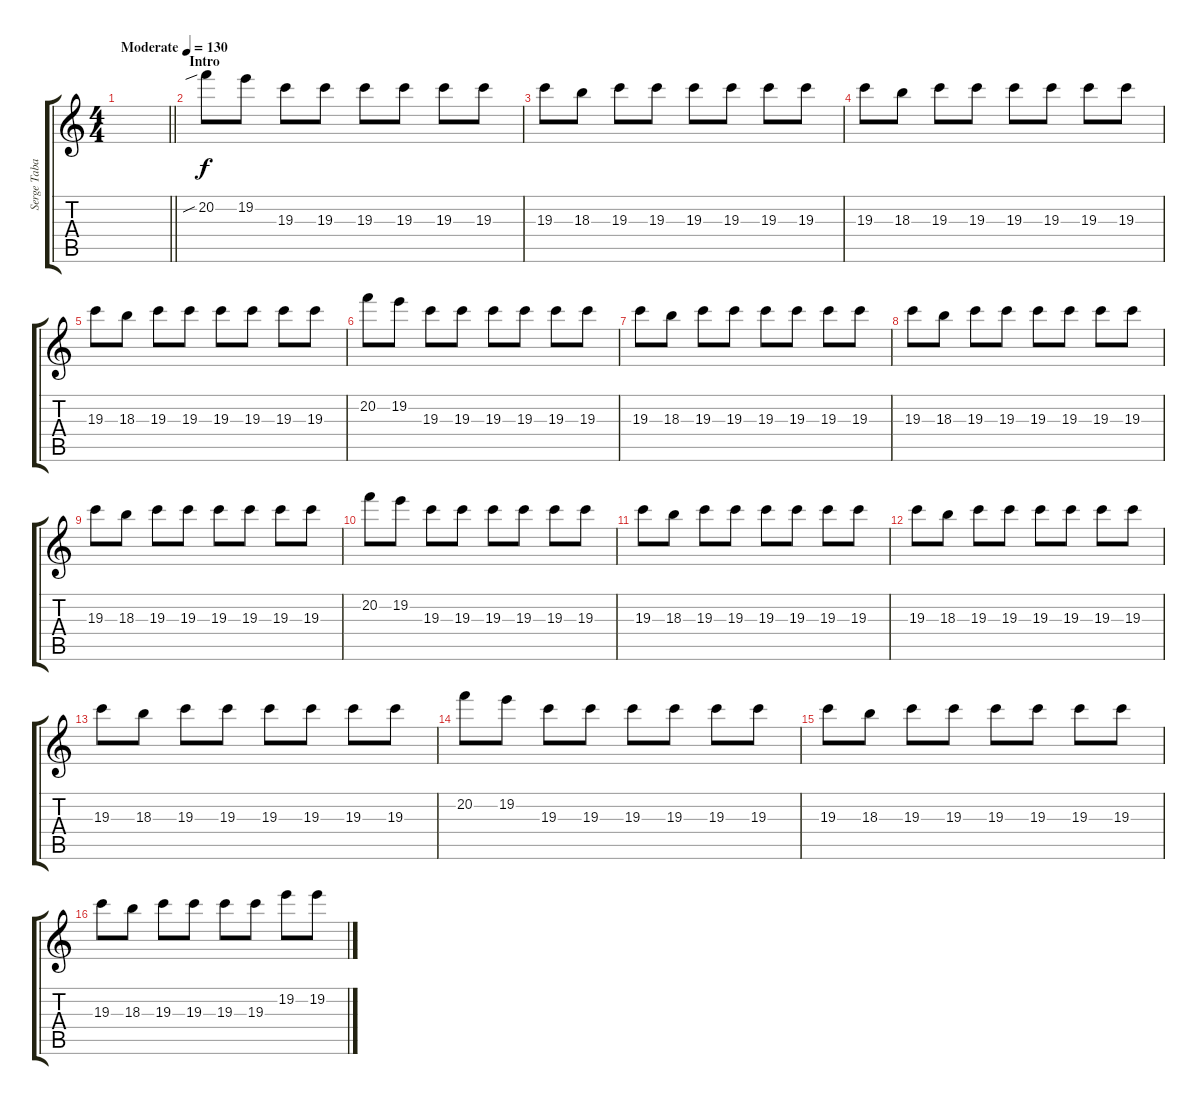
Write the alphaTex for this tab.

\track ("Serge Tabachnikov " "Serge Taba") {instrument overdrivenguitar}
\staff {score tabs}
\tuning (D4 A3 F3 C3 G2 D2) {hide}
\ts (4 4)
\tempo (130 "Moderate")
\clef g2
\barLineRight lightlight
\ks c
|
\section ("" "Intro")
20.2{sib}.8 19.2.8 19.3.8 19.3.8 19.3.8 19.3.8 19.3.8 19.3.8 |
19.3.8 18.3.8 19.3.8 19.3.8 19.3.8 19.3.8 19.3.8 19.3.8 |
19.3.8 18.3.8 19.3.8 19.3.8 19.3.8 19.3.8 19.3.8 19.3.8 |
19.3.8 18.3.8 19.3.8 19.3.8 19.3.8 19.3.8 19.3.8 19.3.8 |
20.2.8 19.2.8 19.3.8 19.3.8 19.3.8 19.3.8 19.3.8 19.3.8 |
19.3.8 18.3.8 19.3.8 19.3.8 19.3.8 19.3.8 19.3.8 19.3.8 |
19.3.8 18.3.8 19.3.8 19.3.8 19.3.8 19.3.8 19.3.8 19.3.8 |
19.3.8 18.3.8 19.3.8 19.3.8 19.3.8 19.3.8 19.3.8 19.3.8 |
20.2.8 19.2.8 19.3.8 19.3.8 19.3.8 19.3.8 19.3.8 19.3.8 |
19.3.8 18.3.8 19.3.8 19.3.8 19.3.8 19.3.8 19.3.8 19.3.8 |
19.3.8 18.3.8 19.3.8 19.3.8 19.3.8 19.3.8 19.3.8 19.3.8 |
19.3.8 18.3.8 19.3.8 19.3.8 19.3.8 19.3.8 19.3.8 19.3.8 |
20.2.8 19.2.8 19.3.8 19.3.8 19.3.8 19.3.8 19.3.8 19.3.8 |
19.3.8 18.3.8 19.3.8 19.3.8 19.3.8 19.3.8 19.3.8 19.3.8 |
19.3.8 18.3.8 19.3.8 19.3.8 19.3.8 19.3.8 19.2.8 19.2.8
